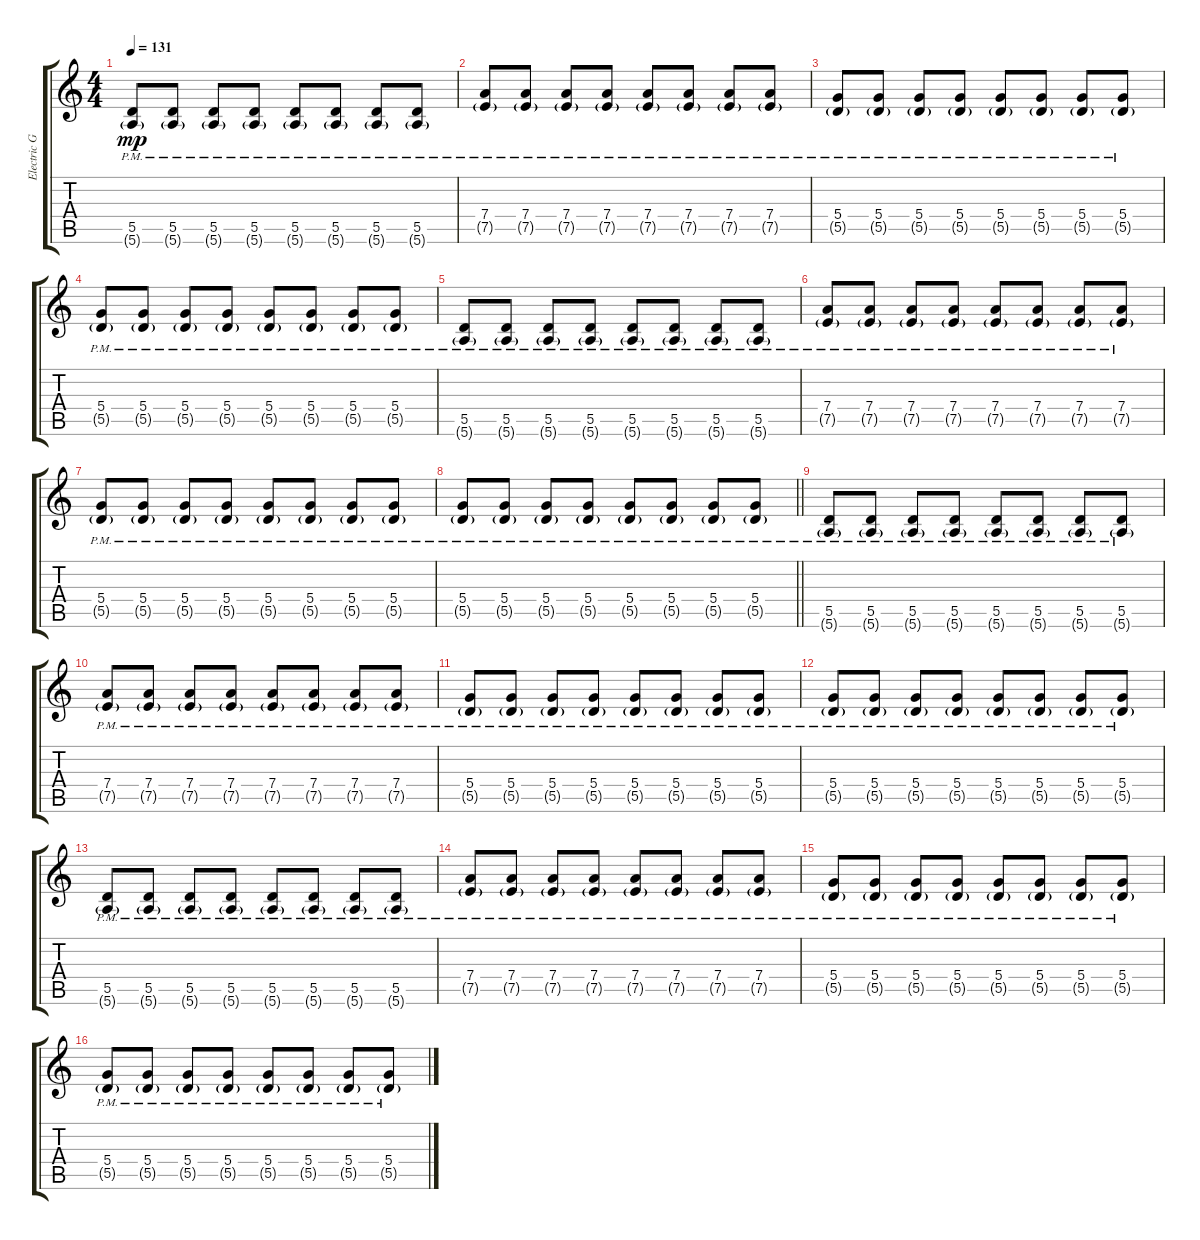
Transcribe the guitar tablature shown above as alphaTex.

\track ("Electric Guitar" "Electric G") {instrument overdrivenguitar}
\staff {score tabs}
\tuning (E4 B3 G3 D3 A2 E2) {hide}
\ts (4 4)
\tempo 131
\clef g2
\ks c
(5.5{pm} 5.6{g pm}).8{dy mp instrument overdrivenguitar} (5.5{pm} 5.6{g pm}).8 (5.5{pm} 5.6{g pm}).8 (5.5{pm} 5.6{g pm}).8 (5.5{pm} 5.6{g pm}).8 (5.5{pm} 5.6{g pm}).8 (5.5{pm} 5.6{g pm}).8 (5.5{pm} 5.6{g pm}).8 |
(7.4{pm} 7.5{g pm}).8 (7.4{pm} 7.5{g pm}).8 (7.4{pm} 7.5{g pm}).8 (7.4{pm} 7.5{g pm}).8 (7.4{pm} 7.5{g pm}).8 (7.4{pm} 7.5{g pm}).8 (7.4{pm} 7.5{g pm}).8 (7.4{pm} 7.5{g pm}).8 |
(5.4{pm} 5.5{g pm}).8 (5.4{pm} 5.5{g pm}).8 (5.4{pm} 5.5{g pm}).8 (5.4{pm} 5.5{g pm}).8 (5.4{pm} 5.5{g pm}).8 (5.4{pm} 5.5{g pm}).8 (5.4{pm} 5.5{g pm}).8 (5.4{pm} 5.5{g pm}).8 |
(5.4{pm} 5.5{g pm}).8 (5.4{pm} 5.5{g pm}).8 (5.4{pm} 5.5{g pm}).8 (5.4{pm} 5.5{g pm}).8 (5.4{pm} 5.5{g pm}).8 (5.4{pm} 5.5{g pm}).8 (5.4{pm} 5.5{g pm}).8 (5.4{pm} 5.5{g pm}).8 |
(5.5{pm} 5.6{g pm}).8 (5.5{pm} 5.6{g pm}).8 (5.5{pm} 5.6{g pm}).8 (5.5{pm} 5.6{g pm}).8 (5.5{pm} 5.6{g pm}).8 (5.5{pm} 5.6{g pm}).8 (5.5{pm} 5.6{g pm}).8 (5.5{pm} 5.6{g pm}).8 |
(7.4{pm} 7.5{g pm}).8 (7.4{pm} 7.5{g pm}).8 (7.4{pm} 7.5{g pm}).8 (7.4{pm} 7.5{g pm}).8 (7.4{pm} 7.5{g pm}).8 (7.4{pm} 7.5{g pm}).8 (7.4{pm} 7.5{g pm}).8 (7.4{pm} 7.5{g pm}).8 |
(5.4{pm} 5.5{g pm}).8 (5.4{pm} 5.5{g pm}).8 (5.4{pm} 5.5{g pm}).8 (5.4{pm} 5.5{g pm}).8 (5.4{pm} 5.5{g pm}).8 (5.4{pm} 5.5{g pm}).8 (5.4{pm} 5.5{g pm}).8 (5.4{pm} 5.5{g pm}).8 |
\barLineRight lightlight
(5.4{pm} 5.5{g pm}).8 (5.4{pm} 5.5{g pm}).8 (5.4{pm} 5.5{g pm}).8 (5.4{pm} 5.5{g pm}).8 (5.4{pm} 5.5{g pm}).8 (5.4{pm} 5.5{g pm}).8 (5.4{pm} 5.5{g pm}).8 (5.4{pm} 5.5{g pm}).8 |
(5.5{pm} 5.6{g pm}).8 (5.5{pm} 5.6{g pm}).8 (5.5{pm} 5.6{g pm}).8 (5.5{pm} 5.6{g pm}).8 (5.5{pm} 5.6{g pm}).8 (5.5{pm} 5.6{g pm}).8 (5.5{pm} 5.6{g pm}).8 (5.5{pm} 5.6{g pm}).8 |
(7.4{pm} 7.5{g pm}).8 (7.4{pm} 7.5{g pm}).8 (7.4{pm} 7.5{g pm}).8 (7.4{pm} 7.5{g pm}).8 (7.4{pm} 7.5{g pm}).8 (7.4{pm} 7.5{g pm}).8 (7.4{pm} 7.5{g pm}).8 (7.4{pm} 7.5{g pm}).8 |
(5.4{pm} 5.5{g pm}).8 (5.4{pm} 5.5{g pm}).8 (5.4{pm} 5.5{g pm}).8 (5.4{pm} 5.5{g pm}).8 (5.4{pm} 5.5{g pm}).8 (5.4{pm} 5.5{g pm}).8 (5.4{pm} 5.5{g pm}).8 (5.4{pm} 5.5{g pm}).8 |
(5.4{pm} 5.5{g pm}).8 (5.4{pm} 5.5{g pm}).8 (5.4{pm} 5.5{g pm}).8 (5.4{pm} 5.5{g pm}).8 (5.4{pm} 5.5{g pm}).8 (5.4{pm} 5.5{g pm}).8 (5.4{pm} 5.5{g pm}).8 (5.4{pm} 5.5{g pm}).8 |
(5.5{pm} 5.6{g pm}).8 (5.5{pm} 5.6{g pm}).8 (5.5{pm} 5.6{g pm}).8 (5.5{pm} 5.6{g pm}).8 (5.5{pm} 5.6{g pm}).8 (5.5{pm} 5.6{g pm}).8 (5.5{pm} 5.6{g pm}).8 (5.5{pm} 5.6{g pm}).8 |
(7.4{pm} 7.5{g pm}).8 (7.4{pm} 7.5{g pm}).8 (7.4{pm} 7.5{g pm}).8 (7.4{pm} 7.5{g pm}).8 (7.4{pm} 7.5{g pm}).8 (7.4{pm} 7.5{g pm}).8 (7.4{pm} 7.5{g pm}).8 (7.4{pm} 7.5{g pm}).8 |
(5.4{pm} 5.5{g pm}).8 (5.4{pm} 5.5{g pm}).8 (5.4{pm} 5.5{g pm}).8 (5.4{pm} 5.5{g pm}).8 (5.4{pm} 5.5{g pm}).8 (5.4{pm} 5.5{g pm}).8 (5.4{pm} 5.5{g pm}).8 (5.4{pm} 5.5{g pm}).8 |
(5.4{pm} 5.5{g pm}).8 (5.4{pm} 5.5{g pm}).8 (5.4{pm} 5.5{g pm}).8 (5.4{pm} 5.5{g pm}).8 (5.4{pm} 5.5{g pm}).8 (5.4{pm} 5.5{g pm}).8 (5.4{pm} 5.5{g pm}).8 (5.4{pm} 5.5{g pm}).8
